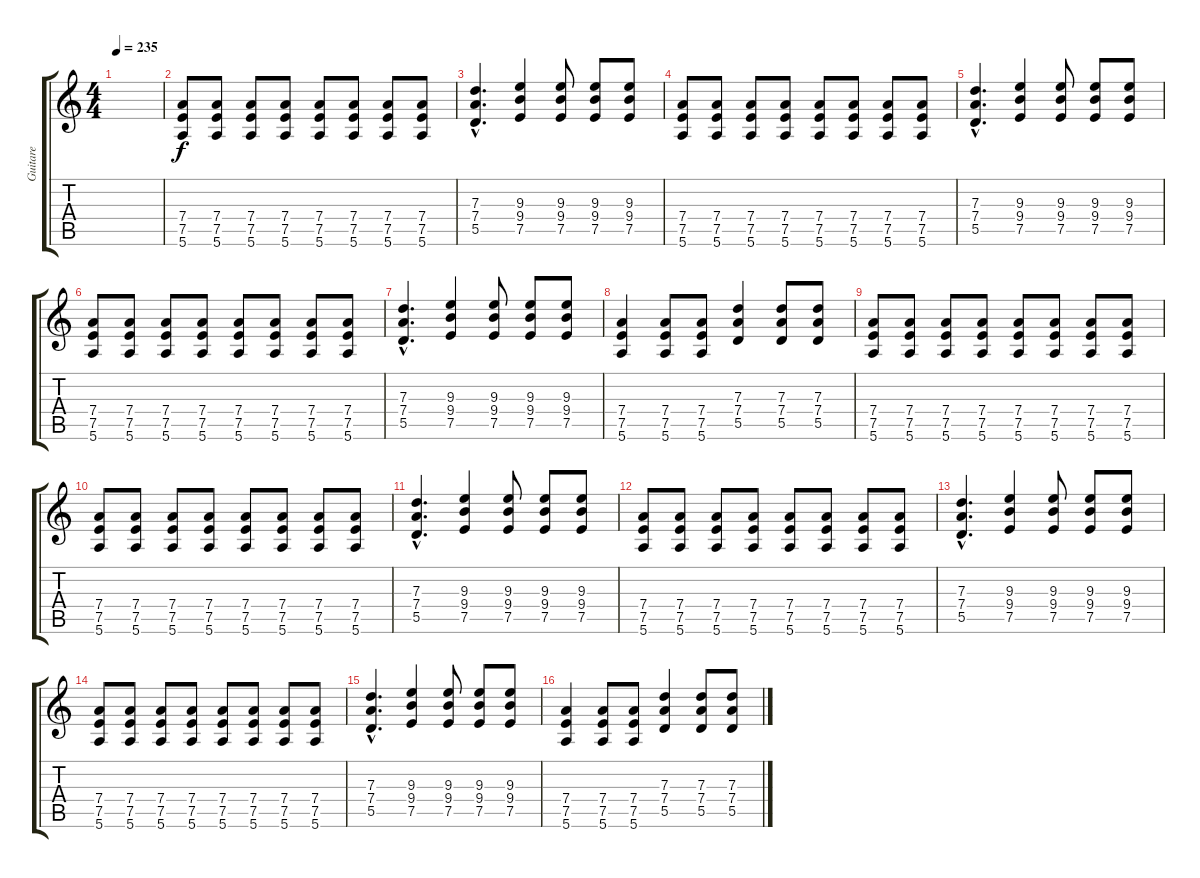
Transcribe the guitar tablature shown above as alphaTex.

\track ("Guitare" "Guitare") {instrument distortionguitar}
\staff {score tabs}
\tuning (E4 B3 G3 D3 A2 E2) {hide}
\ts (4 4)
\tempo 235
\clef g2
\ks c
|
(7.4 7.5 5.6).8 (7.4 7.5 5.6).8 (7.4 7.5 5.6).8 (7.4 7.5 5.6).8 (7.4 7.5 5.6).8 (7.4 7.5 5.6).8 (7.4 7.5 5.6).8 (7.4 7.5 5.6).8 |
(7.3{hac} 7.4{hac} 5.5{hac}).4{d} (9.3 9.4 7.5).4 (9.3 9.4 7.5).8 (9.3 9.4 7.5).8 (9.3 9.4 7.5).8 |
(7.4 7.5 5.6).8 (7.4 7.5 5.6).8 (7.4 7.5 5.6).8 (7.4 7.5 5.6).8 (7.4 7.5 5.6).8 (7.4 7.5 5.6).8 (7.4 7.5 5.6).8 (7.4 7.5 5.6).8 |
(7.3{hac} 7.4{hac} 5.5{hac}).4{d} (9.3 9.4 7.5).4 (9.3 9.4 7.5).8 (9.3 9.4 7.5).8 (9.3 9.4 7.5).8 |
(7.4 7.5 5.6).8 (7.4 7.5 5.6).8 (7.4 7.5 5.6).8 (7.4 7.5 5.6).8 (7.4 7.5 5.6).8 (7.4 7.5 5.6).8 (7.4 7.5 5.6).8 (7.4 7.5 5.6).8 |
(7.3{hac} 7.4{hac} 5.5{hac}).4{d} (9.3 9.4 7.5).4 (9.3 9.4 7.5).8 (9.3 9.4 7.5).8 (9.3 9.4 7.5).8 |
(7.4 7.5 5.6).4 (7.4 7.5 5.6).8 (7.4 7.5 5.6).8 (7.3 7.4 5.5).4 (7.3 7.4 5.5).8 (7.3 7.4 5.5).8 |
(7.4 7.5 5.6).8 (7.4 7.5 5.6).8 (7.4 7.5 5.6).8 (7.4 7.5 5.6).8 (7.4 7.5 5.6).8 (7.4 7.5 5.6).8 (7.4 7.5 5.6).8 (7.4 7.5 5.6).8 |
(7.4 7.5 5.6).8 (7.4 7.5 5.6).8 (7.4 7.5 5.6).8 (7.4 7.5 5.6).8 (7.4 7.5 5.6).8 (7.4 7.5 5.6).8 (7.4 7.5 5.6).8 (7.4 7.5 5.6).8 |
(7.3{hac} 7.4{hac} 5.5{hac}).4{d} (9.3 9.4 7.5).4 (9.3 9.4 7.5).8 (9.3 9.4 7.5).8 (9.3 9.4 7.5).8 |
(7.4 7.5 5.6).8 (7.4 7.5 5.6).8 (7.4 7.5 5.6).8 (7.4 7.5 5.6).8 (7.4 7.5 5.6).8 (7.4 7.5 5.6).8 (7.4 7.5 5.6).8 (7.4 7.5 5.6).8 |
(7.3{hac} 7.4{hac} 5.5{hac}).4{d} (9.3 9.4 7.5).4 (9.3 9.4 7.5).8 (9.3 9.4 7.5).8 (9.3 9.4 7.5).8 |
(7.4 7.5 5.6).8 (7.4 7.5 5.6).8 (7.4 7.5 5.6).8 (7.4 7.5 5.6).8 (7.4 7.5 5.6).8 (7.4 7.5 5.6).8 (7.4 7.5 5.6).8 (7.4 7.5 5.6).8 |
(7.3{hac} 7.4{hac} 5.5{hac}).4{d} (9.3 9.4 7.5).4 (9.3 9.4 7.5).8 (9.3 9.4 7.5).8 (9.3 9.4 7.5).8 |
(7.4 7.5 5.6).4 (7.4 7.5 5.6).8 (7.4 7.5 5.6).8 (7.3 7.4 5.5).4 (7.3 7.4 5.5).8 (7.3 7.4 5.5).8
